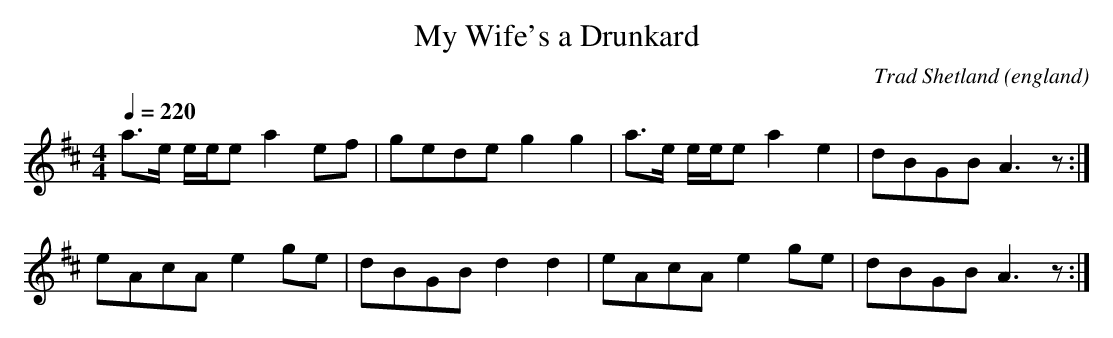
X:1
T:My Wife's a Drunkard
O:england
M:4/4
L:1/8
Q:1/4=220
C:Trad Shetland
K:D
a>e e/2e/2e a2 ef|gede g2 g2|a>e e/2e/2e a2 e2|dBGB A3 z:|
eAcA e2 ge|dBGB d2 d2|eAcA e2 ge|dBGB A3 z:|
